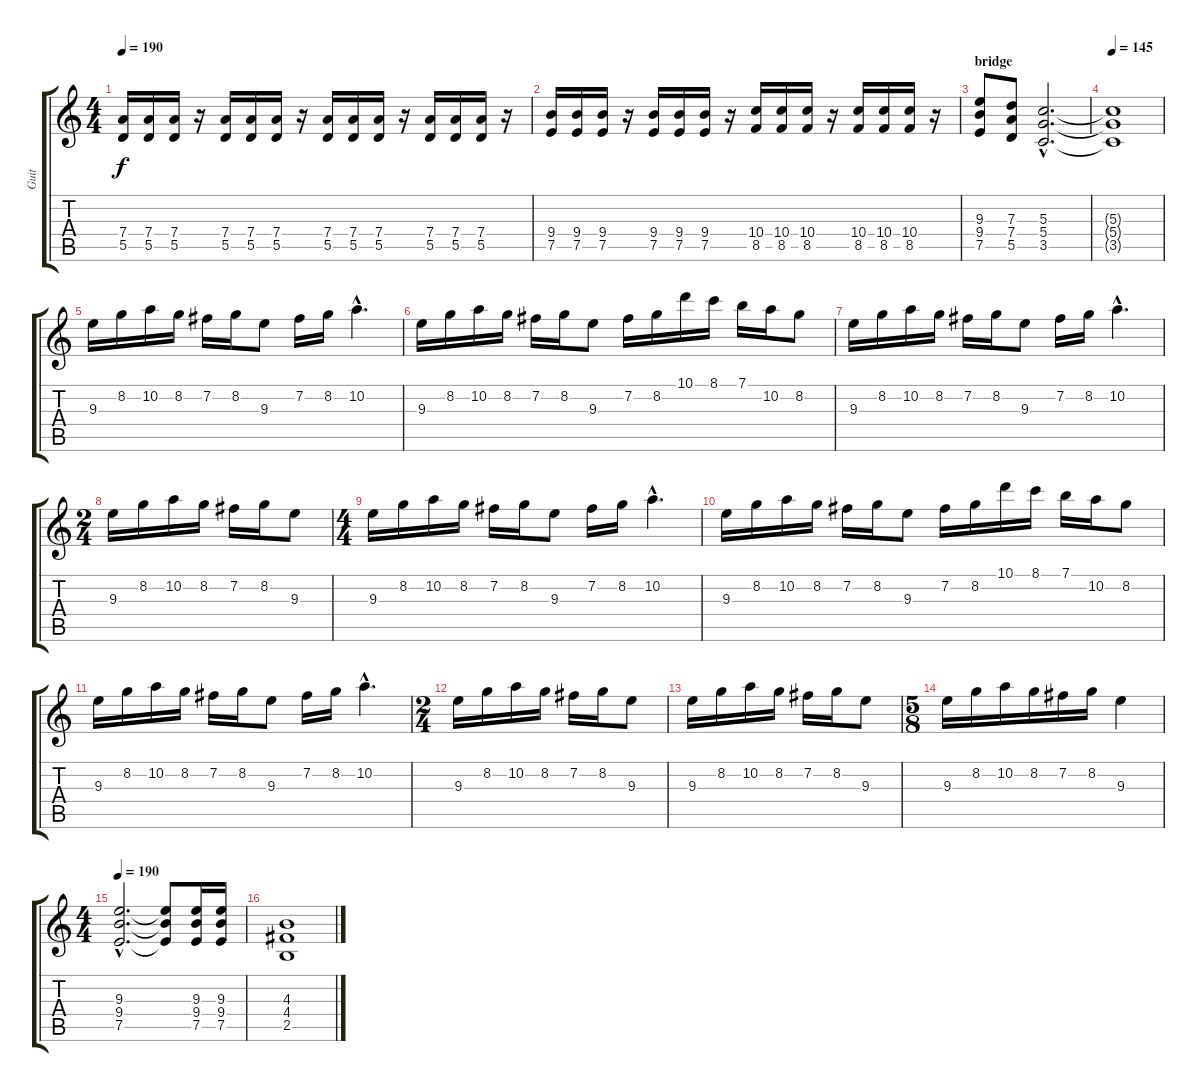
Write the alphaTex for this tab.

\track ("Guit" "Guit") {instrument overdrivenguitar}
\staff {score tabs}
\tuning (E4 B3 G3 D3 A2 E2) {hide}
\ts (4 4)
\tempo 190
\clef g2
\ks c
(7.4 5.5).16{dy f} (7.4 5.5).16 (7.4 5.5).16 r.16 (7.4 5.5).16 (7.4 5.5).16 (7.4 5.5).16 r.16 (7.4 5.5).16 (7.4 5.5).16 (7.4 5.5).16 r.16 (7.4 5.5).16 (7.4 5.5).16 (7.4 5.5).16 r.16 |
(9.4 7.5).16 (9.4 7.5).16 (9.4 7.5).16 r.16 (9.4 7.5).16 (9.4 7.5).16 (9.4 7.5).16 r.16 (10.4 8.5).16 (10.4 8.5).16 (10.4 8.5).16 r.16 (10.4 8.5).16 (10.4 8.5).16 (10.4 8.5).16 r.16 |
\section ("" "bridge")
(9.3 9.4 7.5).8 (7.3 7.4 5.5).8 (5.3{hac} 5.4{hac} 3.5{hac}).2{d} |
\tempo 145
(5.3{t} 5.4{t} 3.5{t}).1 |
9.3.16 8.2.16 10.2.16 8.2.16 7.2.16 8.2.16 9.3.8 7.2.16 8.2.16 10.2{hac}.4{d} |
9.3.16 8.2.16 10.2.16 8.2.16 7.2.16 8.2.16 9.3.8 7.2.16 8.2.16 10.1.16 8.1.16 7.1.16 10.2.16 8.2.8 |
9.3.16 8.2.16 10.2.16 8.2.16 7.2.16 8.2.16 9.3.8 7.2.16 8.2.16 10.2{hac}.4{d} |
\ts (2 4)
9.3.16 8.2.16 10.2.16 8.2.16 7.2.16 8.2.16 9.3.8 |
\ts (4 4)
9.3.16 8.2.16 10.2.16 8.2.16 7.2.16 8.2.16 9.3.8 7.2.16 8.2.16 10.2{hac}.4{d} |
9.3.16 8.2.16 10.2.16 8.2.16 7.2.16 8.2.16 9.3.8 7.2.16 8.2.16 10.1.16 8.1.16 7.1.16 10.2.16 8.2.8 |
9.3.16 8.2.16 10.2.16 8.2.16 7.2.16 8.2.16 9.3.8 7.2.16 8.2.16 10.2{hac}.4{d} |
\ts (2 4)
9.3.16 8.2.16 10.2.16 8.2.16 7.2.16 8.2.16 9.3.8 |
9.3.16 8.2.16 10.2.16 8.2.16 7.2.16 8.2.16 9.3.8 |
\ts (5 8)
9.3.16 8.2.16 10.2.16 8.2.16 7.2.16 8.2.16 9.3.4 |
\ts (4 4)
\tempo 190
(9.3{hac} 9.4{hac} 7.5{hac}).2{d} (9.3{t} 9.4{t} 7.5{t}).8 (9.3 9.4 7.5).16 (9.3 9.4 7.5).16 |
(4.3 4.4 2.5).1
